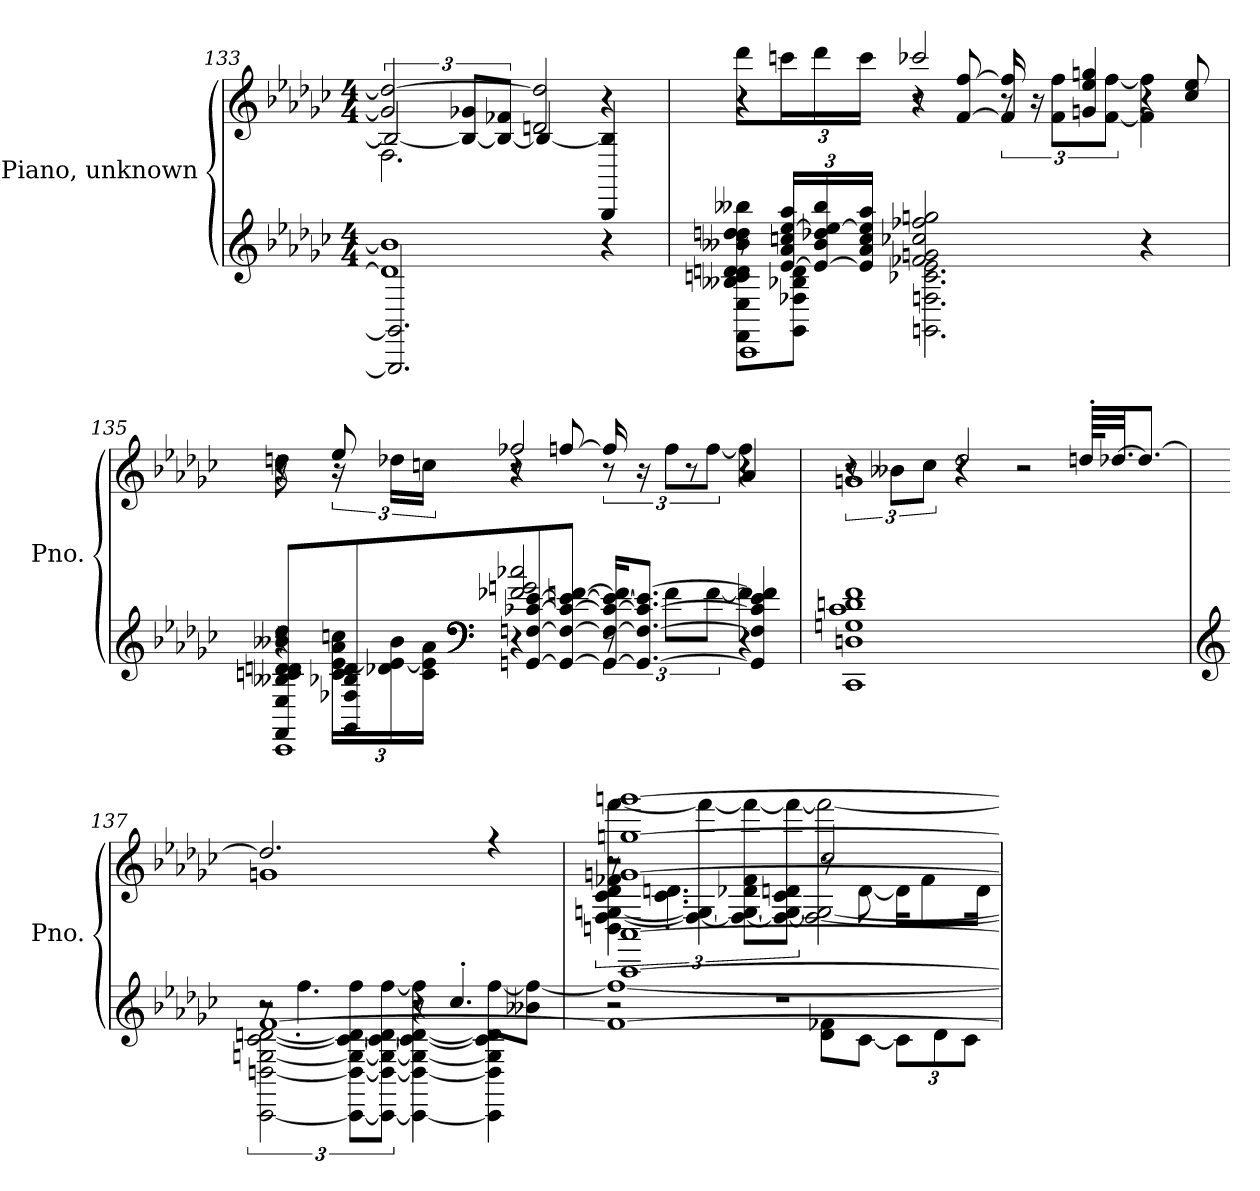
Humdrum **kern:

**kern	**kern
*part1	*part1
*staff2	*staff1
*I"Piano, unknown	*
*I'Pno.	*
!!LO:LB:g=z
*clefG2	*clefG2
*k[b-e-a-d-g-c-]	*k[b-e-a-d-g-c-]
*M4/4	*M4/4
=133	=133
*^	*^
*	*^	*	*^
1b-]	1d-]	2.GGG/] 2.GG/]	2g/] 2dd-/_	3B-/_	2.F\
.	.	.	.	12B-/_ 12g-X/L	.
.	.	.	.	12B-/_ 12f-X/J	.
.	.	.	2dn/ 2dd-/]	4B-/_	.
.	.	4r	.	4BBB-/ 4B-/]	4r
=134	=134	=134	=134	=134	=134
8r	8FF\ 8E-\ 8B--X\ 8cn\ 8d-\ 8dn\ 8b--X\ 8dd-\ 8ddn\ 8bb--X\L	1CC-	4r	8ddd-\L	4r
*Xbrackettup	*	*	*	*Xbrackettup	*
[24e-/ 24a-/ 24ccn/ [24ee-/ 24aa-/LL	8GG-\ 8F-X\ 8B-X\ 8d\J	.	.	24cccn\L	.
24e-/_ 24b--/ 24dd-X/ 24ee-/_ 24bb--/	.	.	.	24ddd-\	.
24e-/] 24a-/ 24cc/ 24ee-/] 24aa-/JJ	.	.	.	24ccc\JJ	.
2f-X/ 2gn/ 2cc-X/ 2ff-X/ 2ggn/	2.GGn\ 2.Fn\ 2.c-X\ 2.e-\	.	2ccc-X/	4r	8r
.	.	.	.	.	[8f/ [8ff/
*	*	*	*	*brackettup	*
.	.	.	.	12r	16f/] 16ff/]
.	.	.	.	.	16r
.	.	.	.	12f\ 12ff\L	.
.	.	.	.	.	4gn/ 4ee-/ 4ggn/
.	.	.	.	[12f\ [12ff\J	.
4r	.	.	4r	4f\] 4ff\]	.
.	.	.	.	.	8cc-/ 8ee-/
!!LO:LB:g=z	!!	!!
=135	=135	=135	=135	=135	=135
*	*	*^	*	*	*
4r	8r	8FF/ 8E-/ 8B--X/ 8cn/ 8d-/ 8dn/ 8b--X/ 8dd-/L	1CC-	4r	8ddn\	8r
.	24c\ [24e-\ 24a-\ 24ccn\LL	8GG-/ 8F-X/ 8B-X/ 8d/	.	.	24r	8ee-/
.	24d-X\ 24e-\_ 24b--\	.	.	.	24dd-X\LL	.
.	24c\ 24e-\] 24a-\JJ	.	.	.	24ccn\JJ	.
*clefF4	*	*	*	*	*	*
2f-X/ 2gn/ 2cc-X/	4r	[8GGn/ [8Fn/ [8c-X/ [8e-/	.	2ff-X/	4r	8r
.	.	8GG/_ 8F/_ 8c-/_ 8e-/_ [8fn/J	.	.	.	[8ffn/
*	*brackettup	*	*	*	*	*
.	12r	16GG/_ 16F/_ 16c-/_ 16e-/_ 16f/]KL	.	.	12r	16ff/]
.	.	8.GG/_ 8.F/_ 8.c-/_ 8.e-/_J	.	.	.	16r
.	12f\L	.	.	.	12ff\L	.
.	.	.	.	.	.	8r
.	[12f\J	.	.	.	[12ff\J	.
4r	4f\]	4GG/] 4F/] 4c-/] 4e-/] 4f-X/	.	4r	4ff\]	4a-/
*v	*v	*v	*v	*	*	*
!!LO:LB:g=z	!!	!!
=136	=136	=136	=136
1CC- 1Dn 1Gn 1c- 1dn 1f	4r	12r	1gn
.	.	12b--X\L	.
.	.	12cc-\J	.
.	2dd-/	4r	.
.	.	2r	.
.	64ddn'/KLLL	.	.
.	[32.dd-X/JJ	.	.
.	8.dd-/J_	.	.
*	*v	*v	*v
=137	=137
*clefG2	*
*^	*^
*	*^	*	*
*	*	*^	*	*
2r	8r	[1f	[3CC-\ [3Dn\ [3Gn\ [3c-\ [3dn\	2.dd-/]	1gn
.	4.ff'\	.	.	.	.
.	.	.	12CC-\_ 12D\_ 12G\_ 12c-\_ 12d\_ 12ff\L	.	.
.	.	.	12CC-\_ 12D\_ 12G\_ 12c-\_ 12d\_ [12ff\J	.	.
8r	4r	.	4CC-\_ 4D\_ 4G\_ 4c-\_ 4d\_ 4ff\]	.	.
4.cc-'/	.	.	.	.	.
.	[8ff\L	.	4CC-\] 4D\] 4G\] 4c-\] 4d\]	4r	.
.	8b--X\ 8ff\_J	.	.	.	.
!!LO:LB:g=z
=138	=138	=138	=138	=138	=138
*	*	*	*	*^	*^
1r	1ff_	1f_	2r	2r	6Dn\ [6F\ [6Gn\ 6c-\ 6d-\ 6f-X\ [6fff\	[1CC- [1C- [1gn [1ggn [1gggn	8r
.	.	.	.	.	.	.	4.c-\' 4.dn\'
.	.	.	.	.	6F\_ 6G\_ 6fff\_	.	.
.	.	.	.	.	12F\_ 12G\_ 12d-X\ 12f-\ 12fff\_L	.	.
.	.	.	.	.	12F\_ 12G\_ 12c-\ 12dn\ 12fff\_J	.	.
.	.	.	8d-\ 8f-X\L	2cc-/	2F\_ 2G\_ 2fff\_	.	8r
.	.	.	[8c-\J	.	.	.	[8d\
*	*	*	*Xbrackettup	*	*	*	*
.	.	.	12c-\L]	.	.	.	16d\KL]
.	.	.	.	.	.	.	8f-\
.	.	.	12d-\	.	.	.	.
.	.	.	12c-\J	.	.	.	.
.	.	.	.	.	.	.	16d\Jk
*v	*v	*v	*v	*	*	*	*
*	*v	*v	*v	*v
=	=
*-	*-
